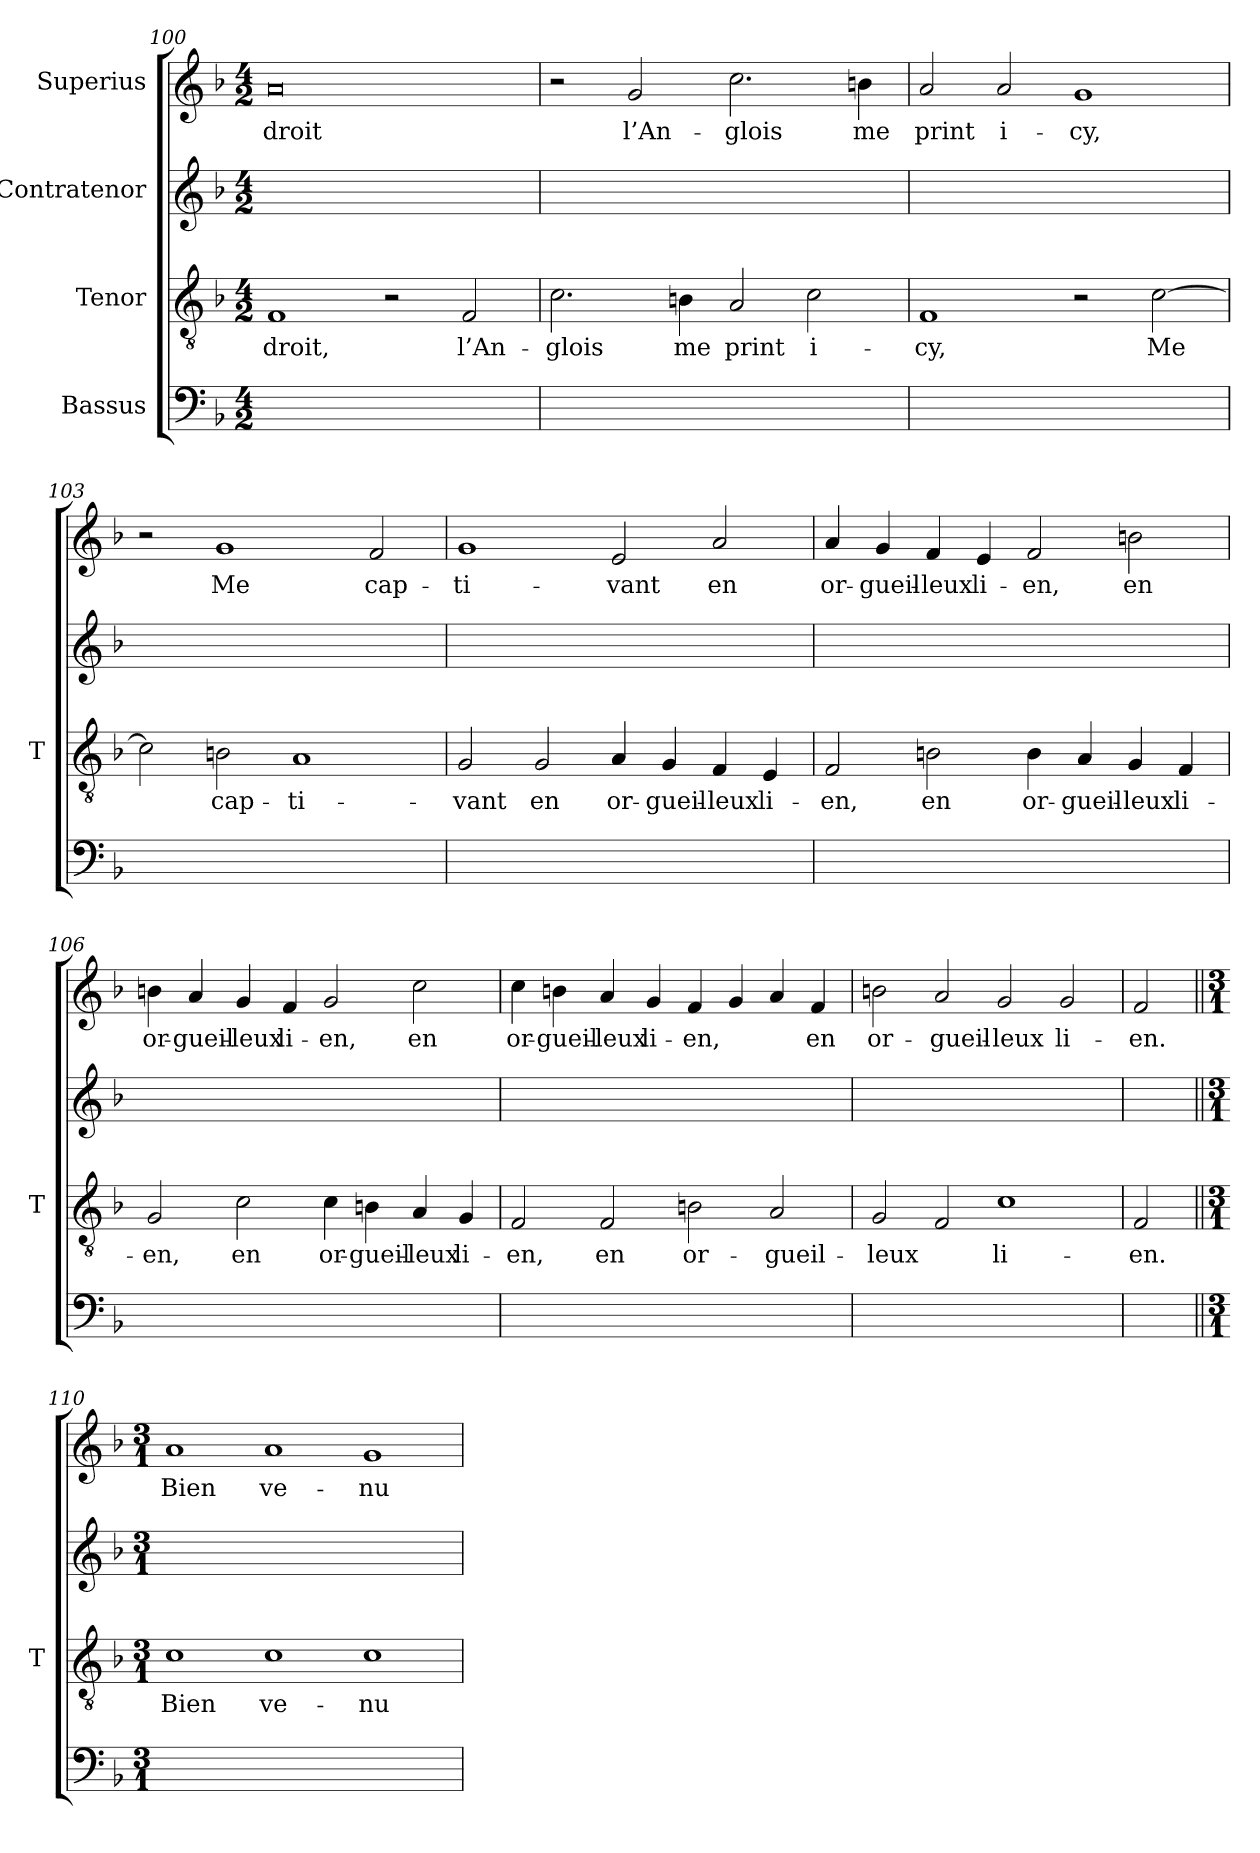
**kern	**kern	**text	**kern	**kern	**text
*part4	*part3	*part3	*part2	*part1	*part1
*staff4	*staff3	*staff3	*staff2	*staff1	*staff1
*I"Bassus	*I"Tenor	*	*I"Contratenor	*I"Superius	*
*	*I'T	*	*	*	*
*clefF4	*clefGv2	*	*clefG2	*clefG2	*
*k[b-]	*k[b-]	*	*k[b-]	*k[b-]	*
*M4/2	*M4/2	*	*M4/2	*M4/2	*
=100	=100	=100	=100	=100	=100
0ryy	1F	-droit,	0ryy	0a	-droit
.	2r	.	.	.	.
.	2F	l’An-	.	.	.
=101	=101	=101	=101	=101	=101
0ryy	2.c	-glois	0ryy	2r	.
.	.	.	.	2g	l’An-
.	4Bn	-me	.	.	.
.	2A	-print	.	2.cc	-glois
.	2c	i-	.	.	.
.	.	.	.	4bn	-me
=102	=102	=102	=102	=102	=102
0ryy	1F	-cy,	0ryy	2a	-print
.	.	.	.	2a	i-
.	2r	.	.	1g	-cy,
.	[2c	-Me	.	.	.
=103	=103	=103	=103	=103	=103
0ryy	2c]	.	0ryy	2r	.
.	2Bn	cap-	.	1g	-Me
.	1A	ti-	.	.	.
.	.	.	.	2f	cap-
=104	=104	=104	=104	=104	=104
0ryy	2G	-vant	0ryy	1g	ti-
.	2G	-en	.	.	.
.	4A	or-	.	2e	-vant
.	4G	gueil-	.	.	.
.	4F	-leux	.	2a	-en
.	4E	li-	.	.	.
=105	=105	=105	=105	=105	=105
0ryy	2F	-en,	0ryy	4a	or-
.	.	.	.	4g	gueil-
.	2Bn	-en	.	4f	-leux
.	.	.	.	4e	li-
.	4B	or-	.	2f	-en,
.	4A	gueil-	.	.	.
.	4G	-leux	.	2bn	-en
.	4F	li-	.	.	.
=106	=106	=106	=106	=106	=106
0ryy	2G	-en,	0ryy	4bn	or-
.	.	.	.	4a	gueil-
.	2c	-en	.	4g	-leux
.	.	.	.	4f	li-
.	4c	or-	.	2g	-en,
.	4Bn	gueil-	.	.	.
.	4A	-leux	.	2cc	-en
.	4G	li-	.	.	.
=107	=107	=107	=107	=107	=107
0ryy	2F	-en,	0ryy	4cc	or-
.	.	.	.	4bn	gueil-
.	2F	-en	.	4a	-leux
.	.	.	.	4g	li-
.	2Bn	or-	.	4f	-en,
.	.	.	.	4g	.
.	2A	gueil-	.	4a	.
.	.	.	.	4f	-en
=108	=108	=108	=108	=108	=108
0ryy	2G	-leux	0ryy	2bn	or-
.	2F	.	.	2a	gueil-
.	1c	li-	.	2g	-leux
.	.	.	.	2g	li-
=109	=109	=109	=109	=109	=109
2ryy	2F	-en.	2ryy	2f	-en.
=110||	=110||	=110||	=110||	=110||	=110||
*M3/1	*M3/1	*	*M3/1	*M3/1	*
0.ryy	1c	-Bien	0.ryy	1a	-Bien
.	1c	ve-	.	1a	ve-
.	1c	-nu	.	1g	-nu
=	=	=	=	=	=
*-	*-	*-	*-	*-	*-
